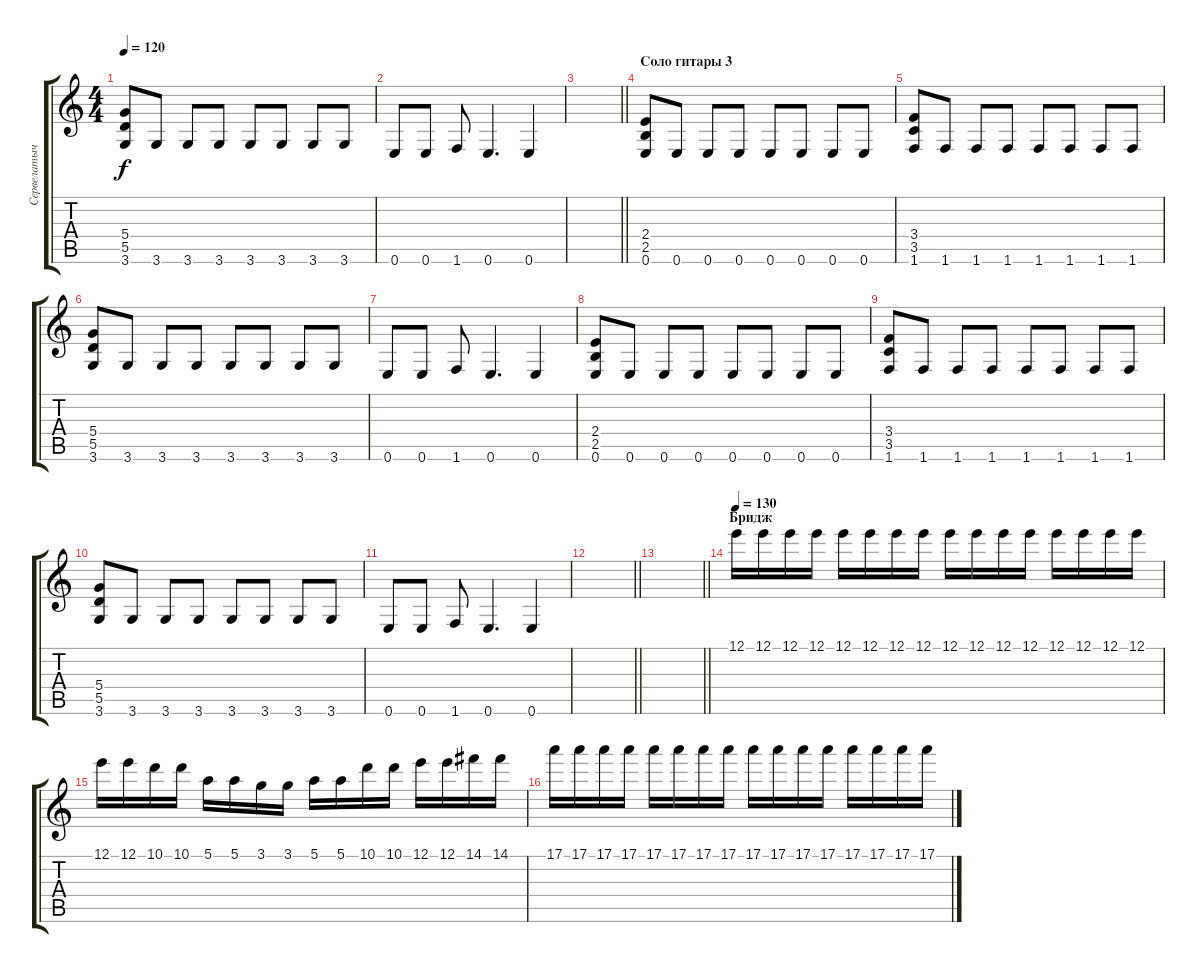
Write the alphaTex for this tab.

\track ("Сервелатыч" "Сервелатыч") {instrument distortionguitar}
\staff {score tabs}
\tuning (E4 B3 G3 D3 A2 E2) {hide}
\ts (4 4)
\tempo 120
\clef g2
\ks c
(5.4 5.5 3.6).8{dy f} 3.6.8 3.6.8 3.6.8 3.6.8 3.6.8 3.6.8 3.6.8 |
0.6.8 0.6.8 1.6.8 0.6.4{d} 0.6.4 |
\barLineRight lightlight
|
\section ("" "Соло гитары 3")
(2.4 2.5 0.6).8{volume 10 balance 16} 0.6.8 0.6.8 0.6.8 0.6.8 0.6.8 0.6.8 0.6.8 |
(3.4 3.5 1.6).8 1.6.8 1.6.8 1.6.8 1.6.8 1.6.8 1.6.8 1.6.8 |
(5.4 5.5 3.6).8 3.6.8 3.6.8 3.6.8 3.6.8 3.6.8 3.6.8 3.6.8 |
0.6.8 0.6.8 1.6.8 0.6.4{d} 0.6.4 |
(2.4 2.5 0.6).8 0.6.8 0.6.8 0.6.8 0.6.8 0.6.8 0.6.8 0.6.8 |
(3.4 3.5 1.6).8 1.6.8 1.6.8 1.6.8 1.6.8 1.6.8 1.6.8 1.6.8 |
(5.4 5.5 3.6).8 3.6.8 3.6.8 3.6.8 3.6.8 3.6.8 3.6.8 3.6.8 |
0.6.8 0.6.8 1.6.8 0.6.4{d} 0.6.4 |
\barLineRight lightlight
|
\barLineRight lightlight
|
\section ("" "Бридж")
\tempo 130
12.1.16 12.1.16 12.1.16 12.1.16 12.1.16 12.1.16 12.1.16 12.1.16 12.1.16 12.1.16 12.1.16 12.1.16 12.1.16 12.1.16 12.1.16 12.1.16 |
12.1.16 12.1.16 10.1.16 10.1.16 5.1.16 5.1.16 3.1.16 3.1.16 5.1.16 5.1.16 10.1.16 10.1.16 12.1.16 12.1.16 14.1.16 14.1.16 |
17.1.16 17.1.16 17.1.16 17.1.16 17.1.16 17.1.16 17.1.16 17.1.16 17.1.16 17.1.16 17.1.16 17.1.16 17.1.16 17.1.16 17.1.16 17.1.16
